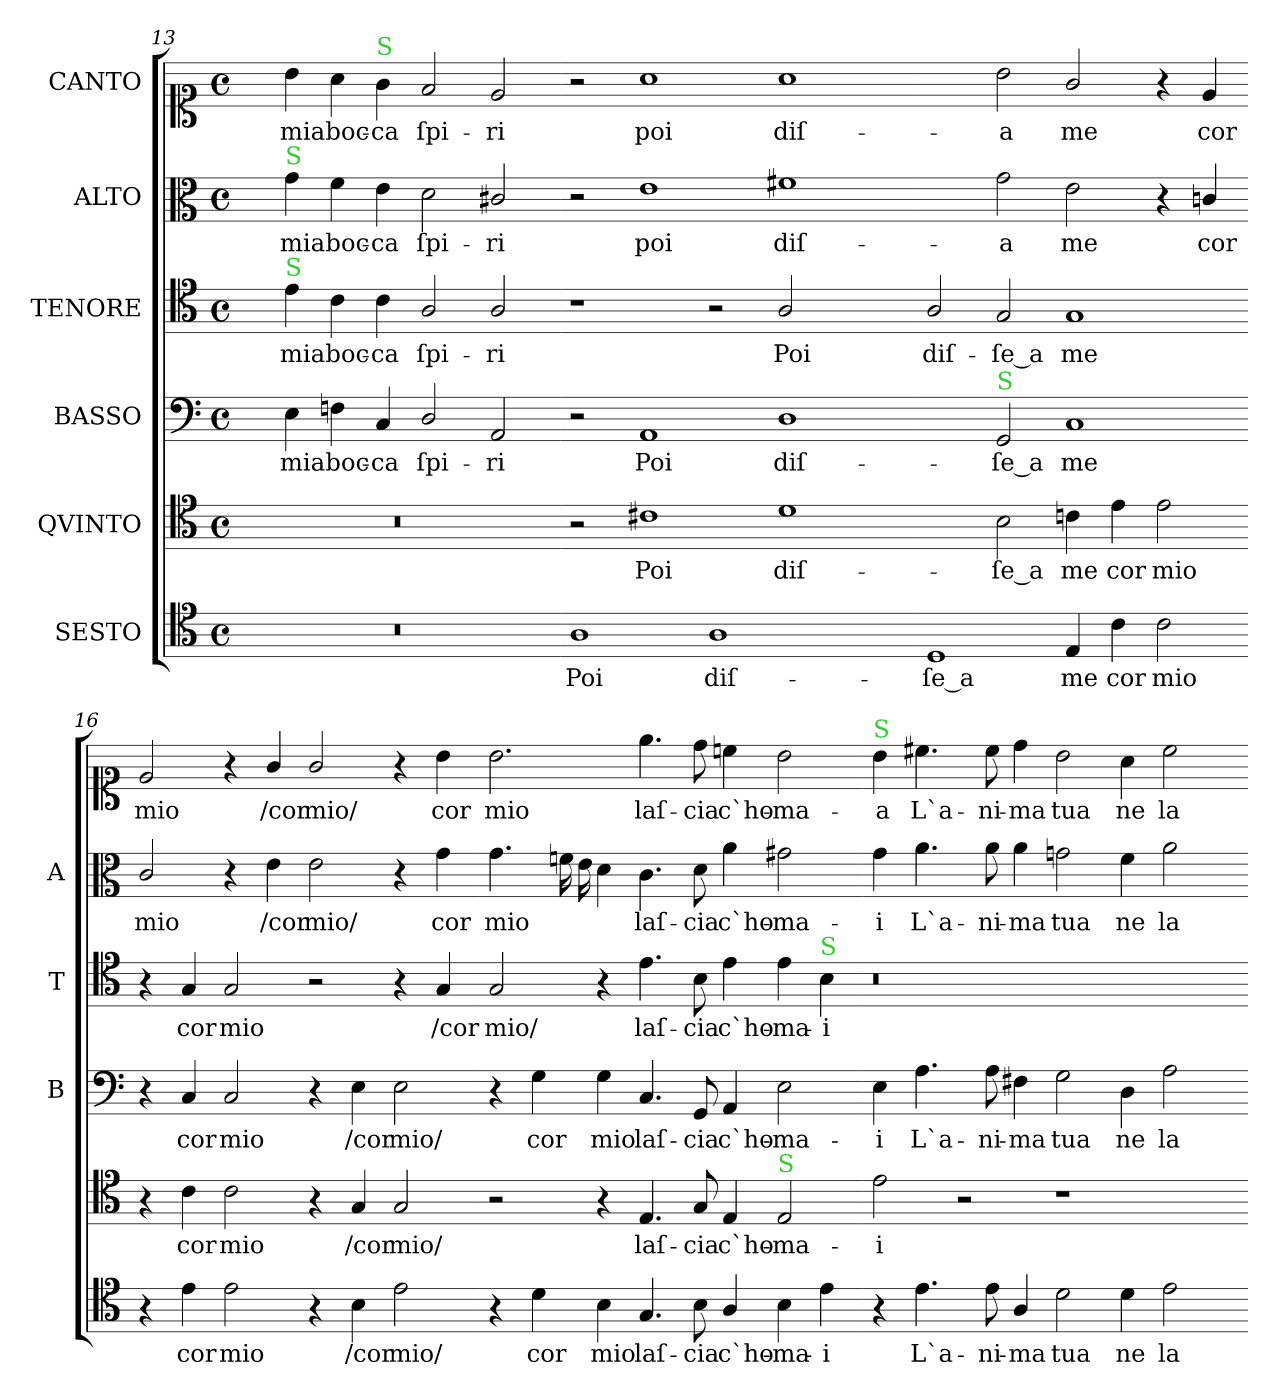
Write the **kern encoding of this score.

**kern	**text	**kern	**text	**kern	**text	**kern	**text	**kern	**text	**kern	**text
*part6	*part6	*part5	*part5	*part4	*part4	*part3	*part3	*part2	*part2	*part1	*part1
*staff6	*staff6	*staff5	*staff5	*staff4	*staff4	*staff3	*staff3	*staff2	*staff2	*staff1	*staff1
*I"SESTO	*	*I"QVINTO	*	*I"BASSO	*	*I"TENORE	*	*I"ALTO	*	*I"CANTO	*
*	*	*	*	*I'B	*	*I'T	*	*I'A	*	*	*
*clefC4	*	*clefC4	*	*clefF4	*	*clefC4	*	*clefC3	*	*clefC1	*
*k[]	*	*k[]	*	*k[]	*	*k[]	*	*k[]	*	*k[]	*
*A:aeo	*	*A:aeo	*	*A:aeo	*	*A:aeo	*	*A:aeo	*	*A:aeo	*
*M2/1	*	*M2/1	*	*M2/1	*	*M2/1	*	*M2/1	*	*M2/1	*
*met(c)	*	*met(c)	*	*met(c)	*	*met(c)	*	*met(c)	*	*met(c)	*
=13	=13	=13	=13	=13	=13	=13	=13	=13	=13	=13	=13
0r	.	0r	.	4ryy	.	4ryy	.	4ryy	.	4ryy	.
!	!	!	!	!	!	!	!	!LO:TX:a:color=limegreen:t=S	!	!	!
!	!	!	!	!	!	!LO:TX:a:color=limegreen:t=S	!	!	!	!	!
.	.	.	.	4E\	mia	4e\	mia	4g\	mia	4b\	mia
.	.	.	.	4Fn\	boc-	4c\	boc-	4f\	boc-	4a\	boc-
!	!	!	!	!	!	!	!	!	!	!LO:TX:a:color=limegreen:t=S	!
.	.	.	.	4C/	-ca	4c\	-ca	4e\	-ca	4g\	-ca
.	.	.	.	2D/	ſpi-	2A/	ſpi-	2d\	ſpi-	2f/	ſpi-
.	.	.	.	2AA/	-ri	2A/	-ri	2c#X/	-ri	2e/	-ri
=14-	=14-	=14-	=14-	=14-	=14-	=14-	=14-	=14-	=14-	=14-	=14-
1A	Poi	2r	.	2r	.	1r	.	2r	.	2r	.
.	.	1c#X	Poi	1AA	Poi	.	.	1e	poi	1a	poi
1A	diſ-	.	.	.	.	2r	.	.	.	.	.
.	.	1d\	diſ-	1D\	diſ-	2A/	Poi	1f#X\	diſ-	1a\	diſ-
2ryy	.	.	.	.	.	2ryy	.	.	.	.	.
=15-	=15-	=15-	=15-	=15-	=15-	=15-	=15-	=15-	=15-	=15-	=15-
1D	-ſe a	2ryy	.	2ryy	.	2A/	diſ-	2ryy	.	2ryy	.
!	!	!	!	!LO:TX:a:color=limegreen:t=S	!	!	!	!	!	!	!
.	.	2B\	-ſe a	2GG/	-ſe a	2G/	-ſe a	2g\	a	2b\	a
4E/	me	4cn\	me	1C	me	1G	me	2e\	me	2g/	me
4c\	cor	4e\	cor	.	.	.	.	.	.	.	.
2c\	mio	2e\	mio	.	.	.	.	4r	.	4r	.
.	.	.	.	.	.	.	.	4cn/	cor	4e/	cor
=16-	=16-	=16-	=16-	=16-	=16-	=16-	=16-	=16-	=16-	=16-	=16-
4r	.	4r	.	4r	.	4r	.	2c/	mio	2e/	mio
4e\	cor	4c\	cor	4C/	cor	4G/	cor	.	.	.	.
2e\	mio	2c\	mio	2C/	mio	2G/	mio	4r	.	4r	.
.	.	.	.	.	.	.	.	4e\	/cor	4g/	/cor
4r	.	4r	.	4r	.	2r	.	2e\	mio/	2g/	mio/
4B\	/cor	4G/	/cor	4E\	/cor	.	.	.	.	.	.
2e\	mio/	2G/	mio/	2E\	mio/	4r	.	4r	.	4r	.
.	.	.	.	.	.	4G/	/cor	4g\	cor	4b\	cor
=17-	=17-	=17-	=17-	=17-	=17-	=17-	=17-	=17-	=17-	=17-	=17-
4r	.	2r	.	4r	.	2G/	mio/	4.g\	mio	2.b\	mio
4d\	cor	.	.	4G\	cor	.	.	.	.	.	.
.	.	.	.	.	.	.	.	16fn\	.	.	.
.	.	.	.	.	.	.	.	16e\	.	.	.
4B\	mio	4r	.	4G\	mio	4r	.	4d\	.	.	.
4.G/	laſ-	4.E/	laſ-	4.C/	laſ-	4.e\	laſ-	4.c\	laſ-	4.ee\	laſ-
8B\	-cia	8G/	-cia	8GG/	-cia	8B\	-cia	8d\	-cia	8dd\	-cia
4A/	c`ho-	4E/	c`ho-	4AA/	c`ho-	4e\	c`ho-	4a\	c`ho-	4ccn\	c`ho-
!	!	!LO:TX:a:color=limegreen:t=S	!	!	!	!	!	!	!	!	!
4B\	-ma-	2E/	-ma-	2E\	-ma-	4e\	-ma-	2g#X\	-ma-	2b\	-ma-
!	!	!	!	!	!	!LO:TX:a:color=limegreen:t=S	!	!	!	!	!
4e\	-i	.	.	.	.	4B\	-i	.	.	.	.
=18-	=18-	=18-	=18-	=18-	=18-	=18-	=18-	=18-	=18-	=18-	=18-
!	!	!	!	!	!	!	!	!	!	!LO:TX:a:color=limegreen:t=S	!
4r	.	2e\	-i	4E\	-i	0r	.	4g#\	-i	4b\	-a
4.e\	L`a-	.	.	4.A\	L`a-	.	.	4.a\	L`a-	4.cc#X\	L`a-
.	.	2r	.	.	.	.	.	.	.	.	.
8e\	-ni-	.	.	8A\	-ni-	.	.	8a\	-ni-	8cc#\	-ni-
4A/	-ma	.	.	4F#X\	-ma	.	.	4a\	-ma	4dd\	-ma
2d\	tua	1r	.	2G\	tua	.	.	2gn\	tua	2b\	tua
4d\	ne	.	.	4D\	ne	.	.	4f\	ne	4a\	ne
2e\	la	.	.	2A\	la	.	.	2a\	la	2cc#\	la
.	.	4ryy	.	.	.	4ryy	.	.	.	.	.
=-	=-	=-	=-	=-	=-	=-	=-	=-	=-	=-	=-
*-	*-	*-	*-	*-	*-	*-	*-	*-	*-	*-	*-
